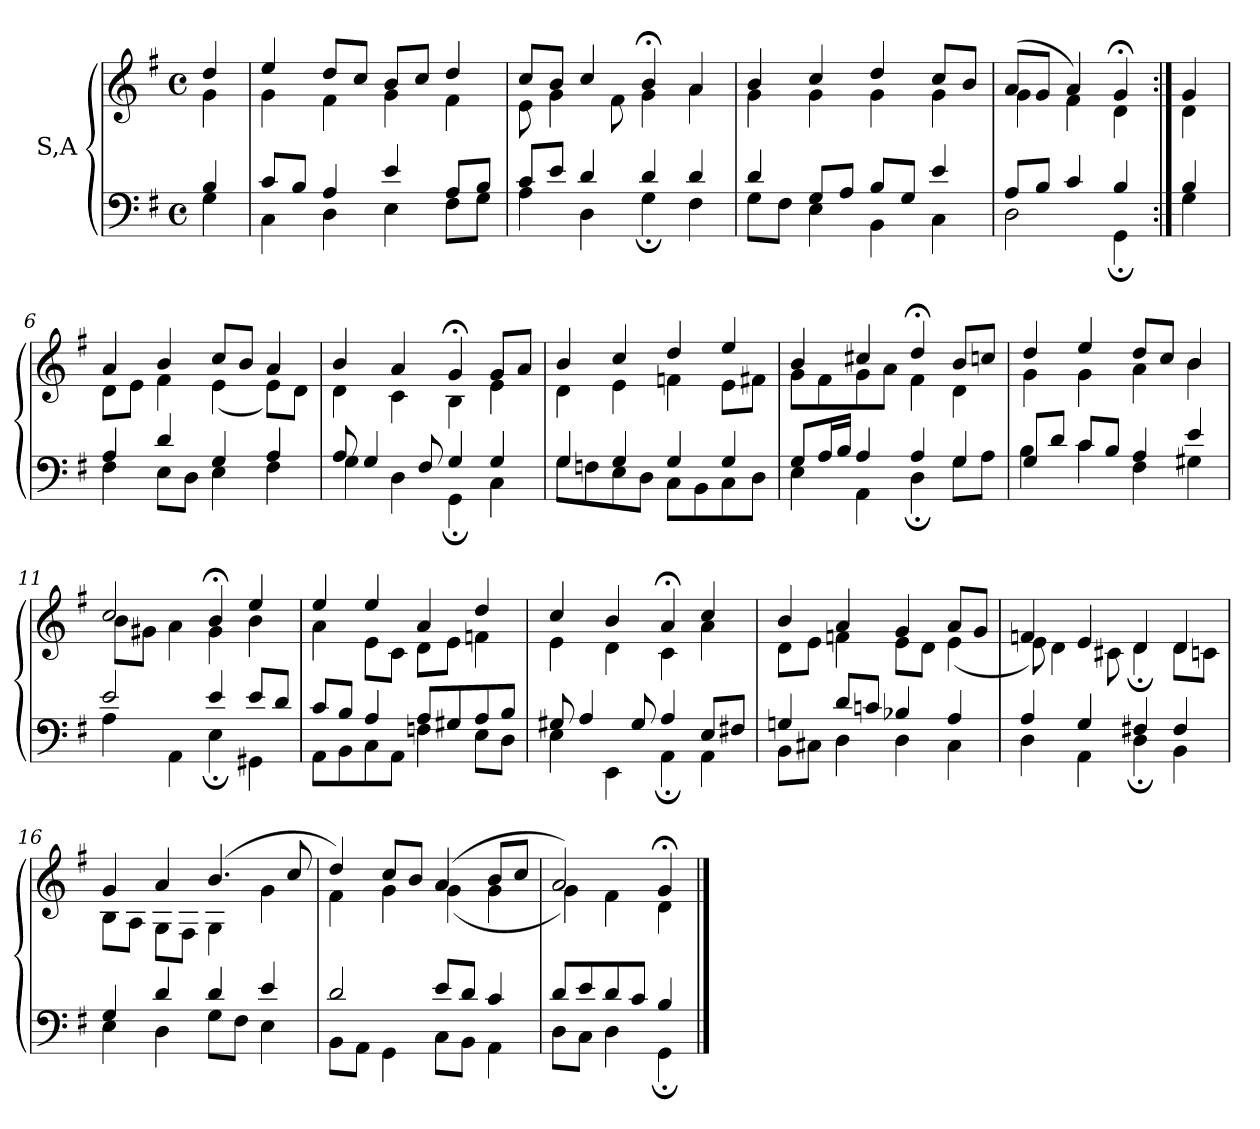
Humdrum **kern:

**kern	**kern
*part1	*part1
*staff2	*staff1
*I"S,A	*
!!LO:LB:g=z
*clefF4	*clefG2
*k[f#]	*k[f#]
*M4/4	*M4/4
*met(c)	*met(c)
=	=
*^	*^
4B	4G	4dd	4g
=1	=1	=1	=1
8cL	4C	4ee	4g
8BJ	.	.	.
4A	4D	8ddL	4f#
.	.	8ccJ	.
4e	4E	8bL	4g
.	.	8ccJ	.
8AL	8F#L	4dd	4f#
8BJ	8GJ	.	.
=2	=2	=2	=2
8cL	4A	8ccL	8e
8eJ	.	8bJ	4g
4d	4D	4cc	.
.	.	.	8f#
4d	4G;	4b;<	4g
4d	4F#	4a	4a
=3	=3	=3	=3
4d	8GL	4b	4g
.	8F#J	.	.
8GL	4E	4cc	4g
8AJ	.	.	.
8BL	4BB	4dd	4g
8GJ	.	.	.
4e	4C	8ccL	4g
.	.	8bJ	.
=67	=67	=67	=67
8AL	2D	(>8aL	4g
8BJ	.	8gJ	.
4c	.	4a)	4f#
4B	4GG;	4g;<	4d
=68:|!	=68:|!	=68:|!	=68:|!
4B	4G	4g	4d
!!LO:LB:g=z	!!
=6	=6	=6	=6
4A	4F#	4a	8dL
.	.	.	8eJ
4d	8EL	4b	4f#
.	8DJ	.	.
4G	4E	8ccL	(<4e
.	.	8bJ	.
4A	4F#	4a	8eL)
.	.	.	8dJ
=7	=7	=7	=7
8A	4G	4b	4d
4G	.	.	.
.	4D	4a	4c
8F#	.	.	.
4G	4GG;	4g;<	4B
4G	4C	8gL	4e
.	.	8aJ	.
=8	=8	=8	=8
4G	8GL	4b	4d
.	8Fn	.	.
4G	8E	4cc	4e
.	8DJ	.	.
4G	8CL	4dd	4fn
.	8BB	.	.
4G	8C	4ee	8eL
.	8DJ	.	8f#XJ
=9	=9	=9	=9
8GL	4E	4b	8gL
16AL	.	.	8f#
16BJJ	.	.	.
4A	4AA	4cc#X	8g
.	.	.	8aJ
4A	4D;	4dd;<	4f#
4G	8GL	8bL	4d
.	8AJ	8ccnJ	.
=10	=10	=10	=10
8GL	4B	4dd	4g
8dJ	.	.	.
8cL	4c	4ee	4g
8BJ	.	.	.
4A	4F#	8ddL	4a
.	.	8ccJ	.
4e	4G#X	4b	4b
!!LO:PB:g=z	!!
=11	=11	=11	=11
2e	4A	2cc	8bL
.	.	.	8g#XJ
.	4AA	.	4a
4e	4E;	4b;<	4g#
8eL	4GG#X	4ee	4b
8dJ	.	.	.
=12	=12	=12	=12
8cL	8AAL	4ee	4a
8BJ	8BB	.	.
4A	8C	4ee	8eL
.	8AAJ	.	8cJ
8AL	4Fn	4a	8dL
8G#X	.	.	8eJ
8A	8EL	4dd	4fn
8BJ	8DJ	.	.
=13	=13	=13	=13
8G#X	4E	4cc	4e
4A	.	.	.
.	4EE	4b	4d
8G#	.	.	.
4A	4AA;	4a;<	4c
8EL	4AA	4cc	4a
8F#XJ	.	.	.
=14	=14	=14	=14
4Gn	8BBL	4b	8dL
.	8C#XJ	.	8eJ
8dL	4D	4a	4fn
8cnJ	.	.	.
4B-X	4D	4g	8eL
.	.	.	8dJ
4A	4C#	8aL	(<4e
.	.	8gJ	.
!!LO:LB:g=z	!!
=15	=15	=15	=15
4A	4D	4fn	8e)
.	.	.	4d
4G	4AA	4e	.
.	.	.	8c#X
4F#X	4D;	4d	4d;<
4F#	4BB	4d	8dL
.	.	.	8cnJ
=16	=16	=16	=16
4G	4E	4g	8BL
.	.	.	8AJ
4d	4D	4a	8GL
.	.	.	8F#J
4d	8GL	(>4.b	4G
.	8F#J	.	.
4e	4E	.	4g
.	.	8cc	.
=17	=17	=17	=17
2d	8BBL	4dd)	4f#
.	8AAJ	.	.
.	4GG	8ccL	4g
.	.	8bJ	.
8eL	8CL	(>4a	(<4g
8dJ	8BBJ	.	.
4c	4AA	8bL	4g
.	.	8ccJ	.
=18	=18	=18	=18
8dL	8DL	2a)	4g)
8e	8CJ	.	.
8d	4D	.	4f#
8cJ	.	.	.
4B	4GG;	4g;<	4d
*v	*v	*	*
*	*v	*v
==	==
*-	*-
